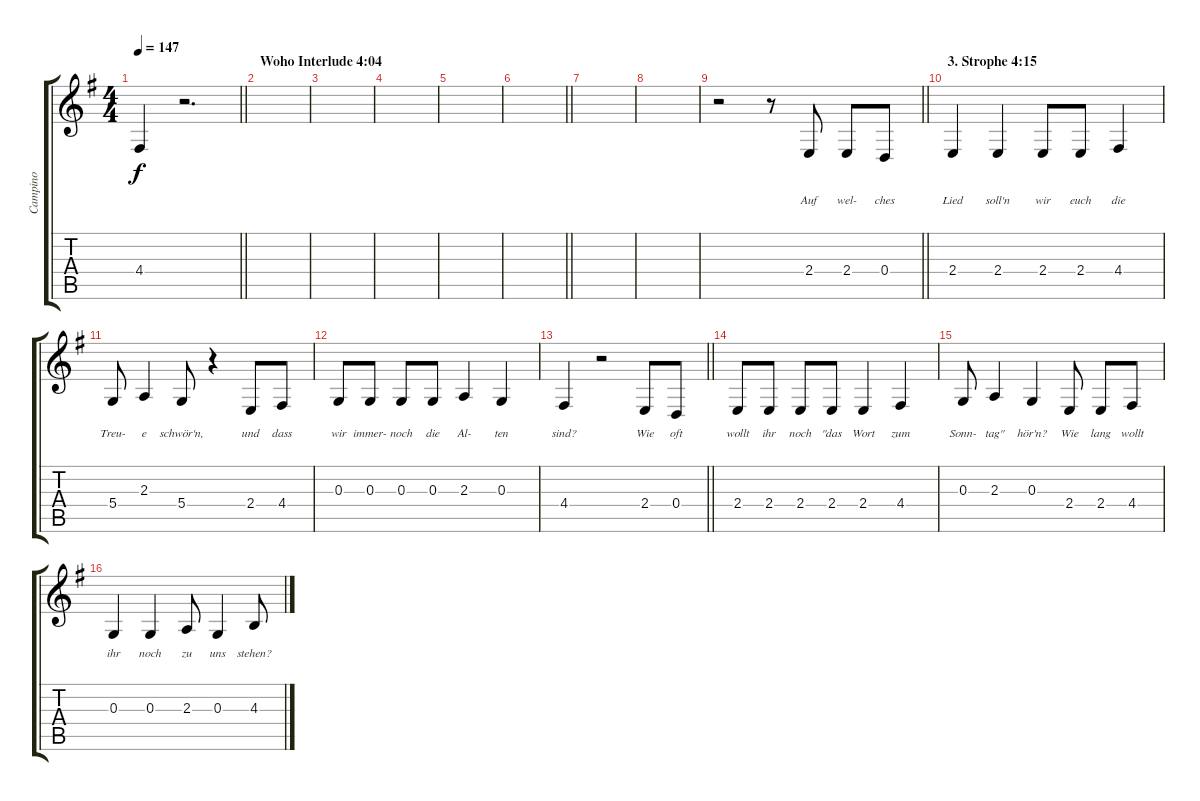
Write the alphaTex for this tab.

\track ("Campino" "Campino") {instrument flute}
\staff {score tabs}
\tuning (E4 B3 G3 D3 A2 E2) {hide}
\ts (4 4)
\tempo 147
\clef g2
\barLineRight lightlight
\ks g
4.4.4{dy f} r.2{d} |
\section ("" "Woho Interlude 4:04")
|
|
|
|
\barLineRight lightlight
|
|
|
\barLineRight lightlight
r.2 r.8 2.4.8{lyrics (0 "") lyrics (1 "") lyrics (2 "Auf") lyrics (3 "") lyrics (4 "")} 2.4.8{lyrics (0 "") lyrics (1 "") lyrics (2 "wel-") lyrics (3 "") lyrics (4 "")} 0.4.8{lyrics (0 "") lyrics (1 "") lyrics (2 "ches") lyrics (3 "") lyrics (4 "")} |
\section ("" "3. Strophe 4:15")
2.4.4{lyrics (0 "") lyrics (1 "") lyrics (2 "Lied") lyrics (3 "") lyrics (4 "")} 2.4.4{lyrics (0 "") lyrics (1 "") lyrics (2 "soll'n") lyrics (3 "") lyrics (4 "")} 2.4.8{lyrics (0 "") lyrics (1 "") lyrics (2 "wir") lyrics (3 "") lyrics (4 "")} 2.4.8{lyrics (0 "") lyrics (1 "") lyrics (2 "euch") lyrics (3 "") lyrics (4 "")} 4.4.4{lyrics (0 "") lyrics (1 "") lyrics (2 "die") lyrics (3 "") lyrics (4 "")} |
5.4.8{lyrics (0 "") lyrics (1 "") lyrics (2 "Treu-") lyrics (3 "") lyrics (4 "")} 2.3.4{lyrics (0 "") lyrics (1 "") lyrics (2 "e") lyrics (3 "") lyrics (4 "")} 5.4.8{lyrics (0 "") lyrics (1 "") lyrics (2 "schwör'n,") lyrics (3 "") lyrics (4 "")} r.4 2.4.8{lyrics (0 "") lyrics (1 "") lyrics (2 "und") lyrics (3 "") lyrics (4 "")} 4.4.8{lyrics (0 "") lyrics (1 "") lyrics (2 "dass") lyrics (3 "") lyrics (4 "")} |
0.3.8{lyrics (0 "") lyrics (1 "") lyrics (2 "wir") lyrics (3 "") lyrics (4 "")} 0.3.8{lyrics (0 "") lyrics (1 "") lyrics (2 "immer-") lyrics (3 "") lyrics (4 "")} 0.3.8{lyrics (0 "") lyrics (1 "") lyrics (2 "noch") lyrics (3 "") lyrics (4 "")} 0.3.8{lyrics (0 "") lyrics (1 "") lyrics (2 "die") lyrics (3 "") lyrics (4 "")} 2.3.4{lyrics (0 "") lyrics (1 "") lyrics (2 "Al-") lyrics (3 "") lyrics (4 "")} 0.3.4{lyrics (0 "") lyrics (1 "") lyrics (2 "ten") lyrics (3 "") lyrics (4 "")} |
\barLineRight lightlight
4.4.4{lyrics (0 "") lyrics (1 "") lyrics (2 "sind?") lyrics (3 "") lyrics (4 "")} r.2 2.4.8{lyrics (0 "") lyrics (1 "") lyrics (2 "Wie") lyrics (3 "") lyrics (4 "")} 0.4.8{lyrics (0 "") lyrics (1 "") lyrics (2 "oft") lyrics (3 "") lyrics (4 "")} |
2.4.8{lyrics (0 "") lyrics (1 "") lyrics (2 "wollt") lyrics (3 "") lyrics (4 "")} 2.4.8{lyrics (0 "") lyrics (1 "") lyrics (2 "ihr") lyrics (3 "") lyrics (4 "")} 2.4.8{lyrics (0 "") lyrics (1 "") lyrics (2 "noch") lyrics (3 "") lyrics (4 "")} 2.4.8{lyrics (0 "") lyrics (1 "") lyrics (2 "\"das") lyrics (3 "") lyrics (4 "")} 2.4.4{lyrics (0 "") lyrics (1 "") lyrics (2 "Wort") lyrics (3 "") lyrics (4 "")} 4.4.4{lyrics (0 "") lyrics (1 "") lyrics (2 "zum") lyrics (3 "") lyrics (4 "")} |
0.3.8{lyrics (0 "") lyrics (1 "") lyrics (2 "Sonn-") lyrics (3 "") lyrics (4 "")} 2.3.4{lyrics (0 "") lyrics (1 "") lyrics (2 "tag\"") lyrics (3 "") lyrics (4 "")} 0.3.4{lyrics (0 "") lyrics (1 "") lyrics (2 "hör'n?") lyrics (3 "") lyrics (4 "")} 2.4.8{lyrics (0 "") lyrics (1 "") lyrics (2 "Wie") lyrics (3 "") lyrics (4 "")} 2.4.8{lyrics (0 "") lyrics (1 "") lyrics (2 "lang") lyrics (3 "") lyrics (4 "")} 4.4.8{lyrics (0 "") lyrics (1 "") lyrics (2 "wollt") lyrics (3 "") lyrics (4 "")} |
0.3.4{lyrics (0 "") lyrics (1 "") lyrics (2 "ihr") lyrics (3 "") lyrics (4 "")} 0.3.4{lyrics (0 "") lyrics (1 "") lyrics (2 "noch") lyrics (3 "") lyrics (4 "")} 2.3.8{lyrics (0 "") lyrics (1 "") lyrics (2 "zu") lyrics (3 "") lyrics (4 "")} 0.3.4{lyrics (0 "") lyrics (1 "") lyrics (2 "uns") lyrics (3 "") lyrics (4 "")} 4.3.8{lyrics (0 "") lyrics (1 "") lyrics (2 "stehen?") lyrics (3 "") lyrics (4 "")}
